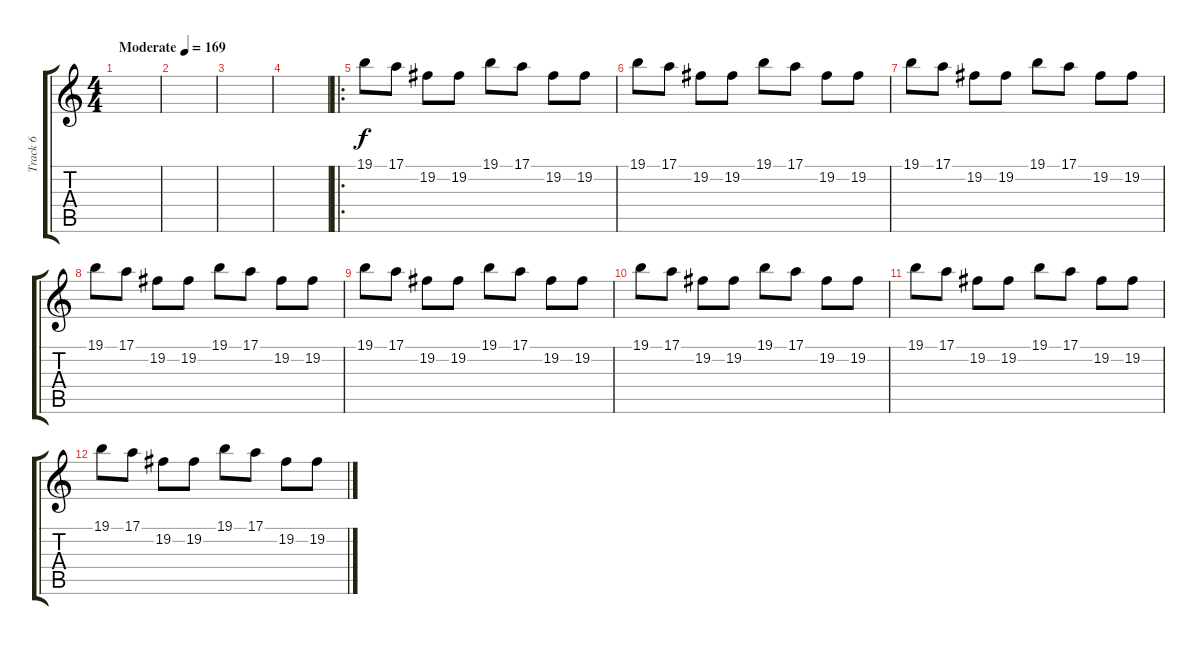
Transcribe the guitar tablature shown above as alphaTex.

\track ("Track 6" "Track 6") {instrument lead5charang}
\staff {score tabs}
\tuning (E4 B3 G3 D3 A2 E2) {hide}
\ts (4 4)
\tempo (169 "Moderate")
\clef g2
\ks c
|
|
|
|
\ro
19.1.8 17.1.8 19.2.8 19.2.8 19.1.8 17.1.8 19.2.8 19.2.8 |
19.1.8 17.1.8 19.2.8 19.2.8 19.1.8 17.1.8 19.2.8 19.2.8 |
19.1.8 17.1.8 19.2.8 19.2.8 19.1.8 17.1.8 19.2.8 19.2.8 |
19.1.8 17.1.8 19.2.8 19.2.8 19.1.8 17.1.8 19.2.8 19.2.8 |
19.1.8 17.1.8 19.2.8 19.2.8 19.1.8 17.1.8 19.2.8 19.2.8 |
19.1.8 17.1.8 19.2.8 19.2.8 19.1.8 17.1.8 19.2.8 19.2.8 |
19.1.8 17.1.8 19.2.8 19.2.8 19.1.8 17.1.8 19.2.8 19.2.8 |
19.1.8 17.1.8 19.2.8 19.2.8 19.1.8 17.1.8 19.2.8 19.2.8
